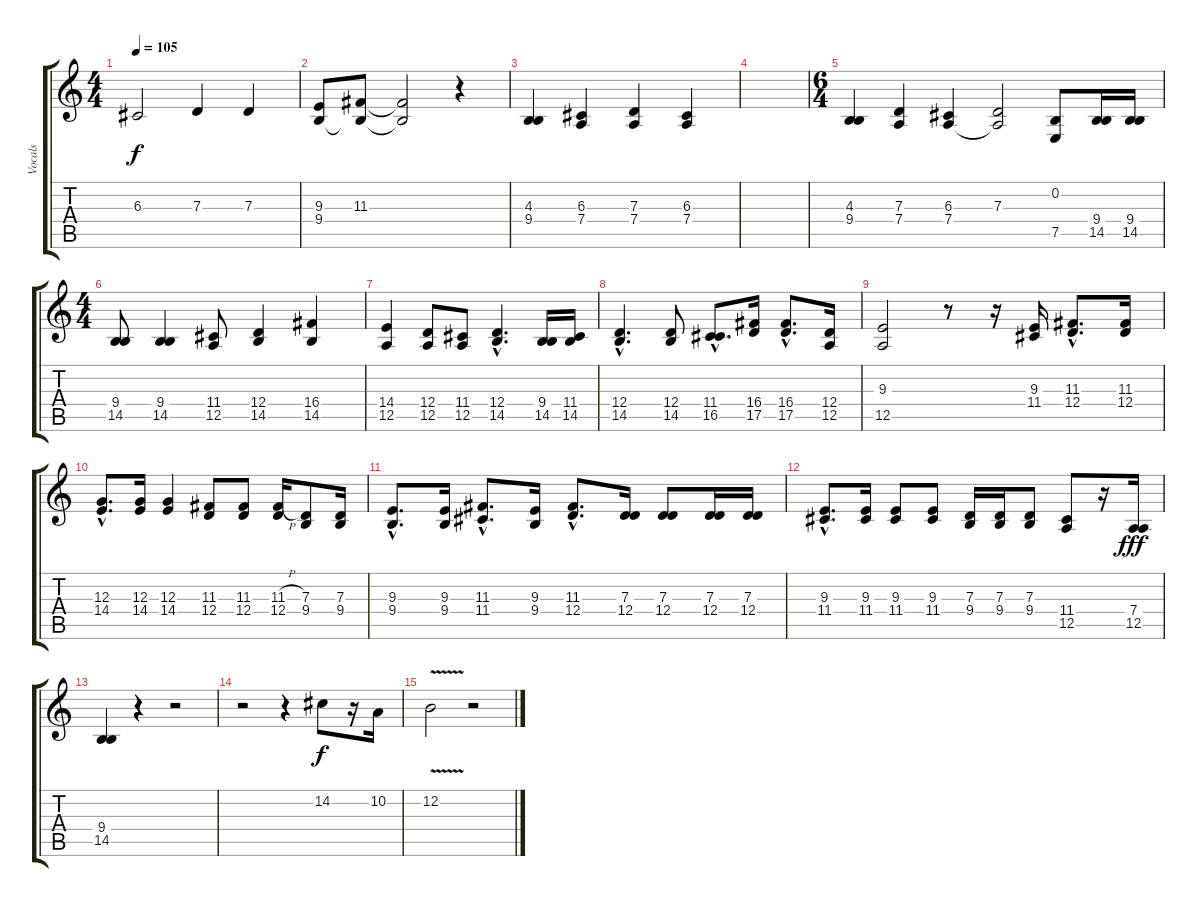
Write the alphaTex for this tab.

\track ("Vocals" "Vocals") {instrument tenorsax}
\staff {score tabs}
\tuning (E4 B3 G3 D3 A2 E2) {hide}
\ts (4 4)
\tempo 105
\clef g2
\ks c
6.3.2{dy f} 7.3.4 7.3.4 |
(9.3 9.4).8 (11.3 9.4{t}).8 (11.3{t} 9.4{t}).2 r.4 |
(4.3 9.4).4{volume 13} (6.3 7.4).4 (7.3 7.4).4 (6.3 7.4).4 |
|
\ts (6 4)
(4.3 9.4).4{volume 13} (7.3 7.4).4 (6.3 7.4).4 (7.3 7.4{t}).2 (0.2 7.5).8 (9.4 14.5).16{volume 15} (9.4 14.5).16 |
\ts (4 4)
(9.4 14.5).8 (9.4 14.5).4 (11.4 12.5).8 (12.4 14.5).4 (16.4 14.5).4 |
(14.4 12.5).4 (12.4 12.5).8 (11.4 12.5).8 (12.4{hac} 14.5{hac}).4{d} (9.4 14.5).16 (11.4 14.5).16 |
(12.4{hac} 14.5{hac}).4{d} (12.4 14.5).8 (11.4{hac} 16.5{hac}).8{d} (16.4 17.5).16 (16.4{hac} 17.5{hac}).8{d} (12.4 12.5).16 |
(9.3 12.5).2 r.8 r.16 (9.3 11.4).16 (11.3{hac} 12.4{hac}).8{d} (11.3 12.4).16 |
(12.3{hac} 14.4{hac}).8{d} (12.3 14.4).16 (12.3 14.4).4 (11.3 12.4).8 (11.3 12.4).8 (11.3{h} 12.4).16 (7.3 9.4).8 (7.3 9.4).16 |
(9.3{hac} 9.4{hac}).8{d} (9.3 9.4).16 (11.3{hac} 11.4{hac}).8{d} (9.3 9.4).16 (11.3{hac} 12.4{hac}).8{d} (7.3 12.4).16 (7.3 12.4).8 (7.3 12.4).16 (7.3 12.4).16 |
(9.3{hac} 11.4{hac}).8{d} (9.3 11.4).16 (9.3 11.4).8 (9.3 11.4).8 (7.3 9.4).16 (7.3 9.4).16 (7.3 9.4).8 (11.4 12.5).8 r.16 (7.4 12.5).16{dy fff} |
(9.4 14.5).4 r.4 r.2 |
r.2 r.4 14.2.8{dy f volume 14} r.16 10.2.16 |
12.2{v}.2 r.2
